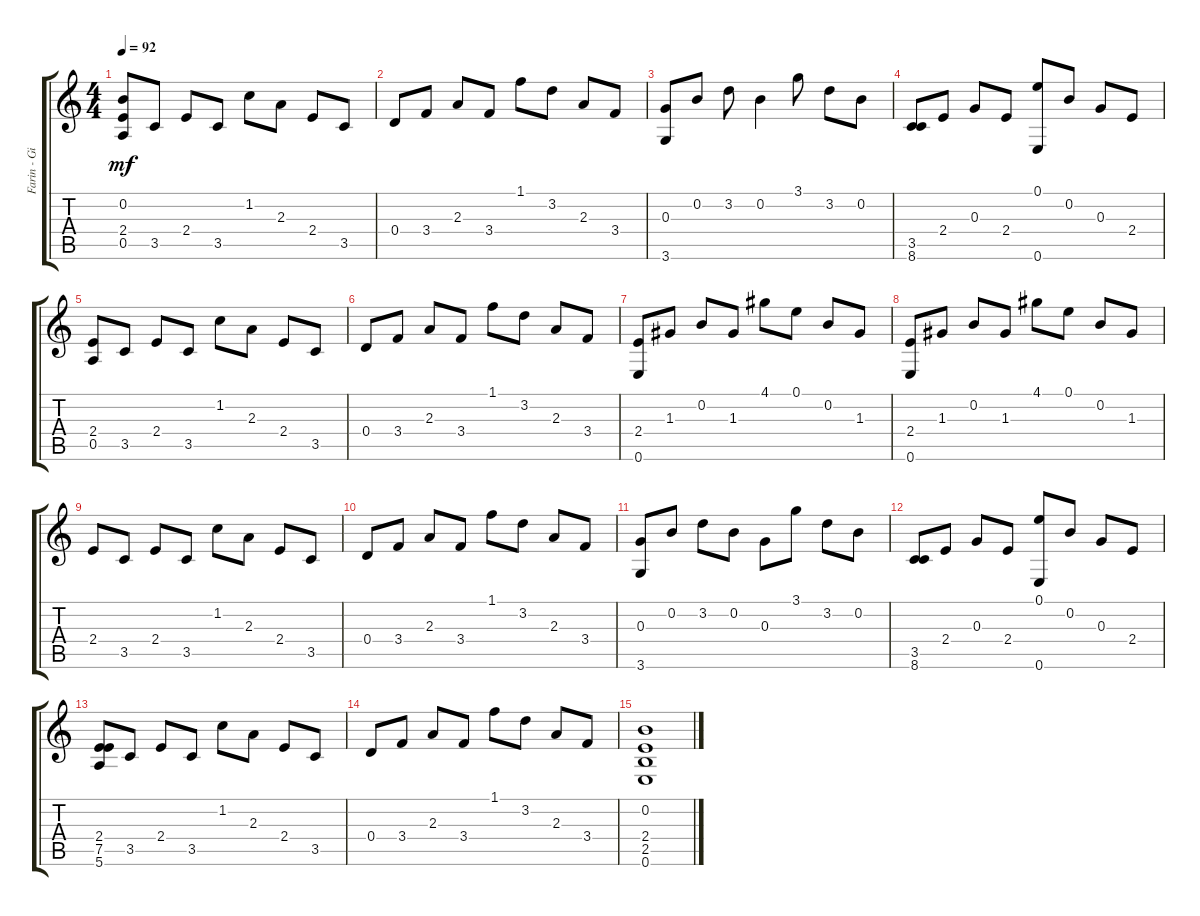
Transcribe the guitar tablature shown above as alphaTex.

\track ("Farin - Gitarre 1" "Farin - Gi") {instrument acousticguitarsteel}
\staff {score tabs}
\tuning (E4 B3 G3 D3 A2 E2) {hide}
\ts (4 4)
\tempo 92
\clef g2
\ks c
(0.2 2.4 0.5).8{dy mf} 3.5.8 2.4.8 3.5.8 1.2.8 2.3.8 2.4.8 3.5.8 |
0.4.8 3.4.8 2.3.8 3.4.8 1.1.8 3.2.8 2.3.8 3.4.8 |
(0.3 3.6).8 0.2.8 3.2.8 0.2.4 3.1.8 3.2.8 0.2.8 |
(3.5 8.6).8 2.4.8 0.3.8 2.4.8 (0.1 0.6).8 0.2.8 0.3.8 2.4.8 |
(2.4 0.5).8 3.5.8 2.4.8 3.5.8 1.2.8 2.3.8 2.4.8 3.5.8 |
0.4.8 3.4.8 2.3.8 3.4.8 1.1.8 3.2.8 2.3.8 3.4.8 |
(2.4 0.6).8 1.3.8 0.2.8 1.3.8 4.1.8 0.1.8 0.2.8 1.3.8 |
(2.4 0.6).8 1.3.8 0.2.8 1.3.8 4.1.8 0.1.8 0.2.8 1.3.8 |
2.4.8 3.5.8 2.4.8 3.5.8 1.2.8 2.3.8 2.4.8 3.5.8 |
0.4.8 3.4.8 2.3.8 3.4.8 1.1.8 3.2.8 2.3.8 3.4.8 |
(0.3 3.6).8 0.2.8 3.2.8 0.2.8 0.3.8 3.1.8 3.2.8 0.2.8 |
(3.5 8.6).8 2.4.8 0.3.8 2.4.8 (0.1 0.6).8 0.2.8 0.3.8 2.4.8 |
(2.4 7.5 5.6).8 3.5.8 2.4.8 3.5.8 1.2.8 2.3.8 2.4.8 3.5.8 |
0.4.8 3.4.8 2.3.8 3.4.8 1.1.8 3.2.8 2.3.8 3.4.8 |
(0.2 2.4 2.5 0.6).1{volume 12}
